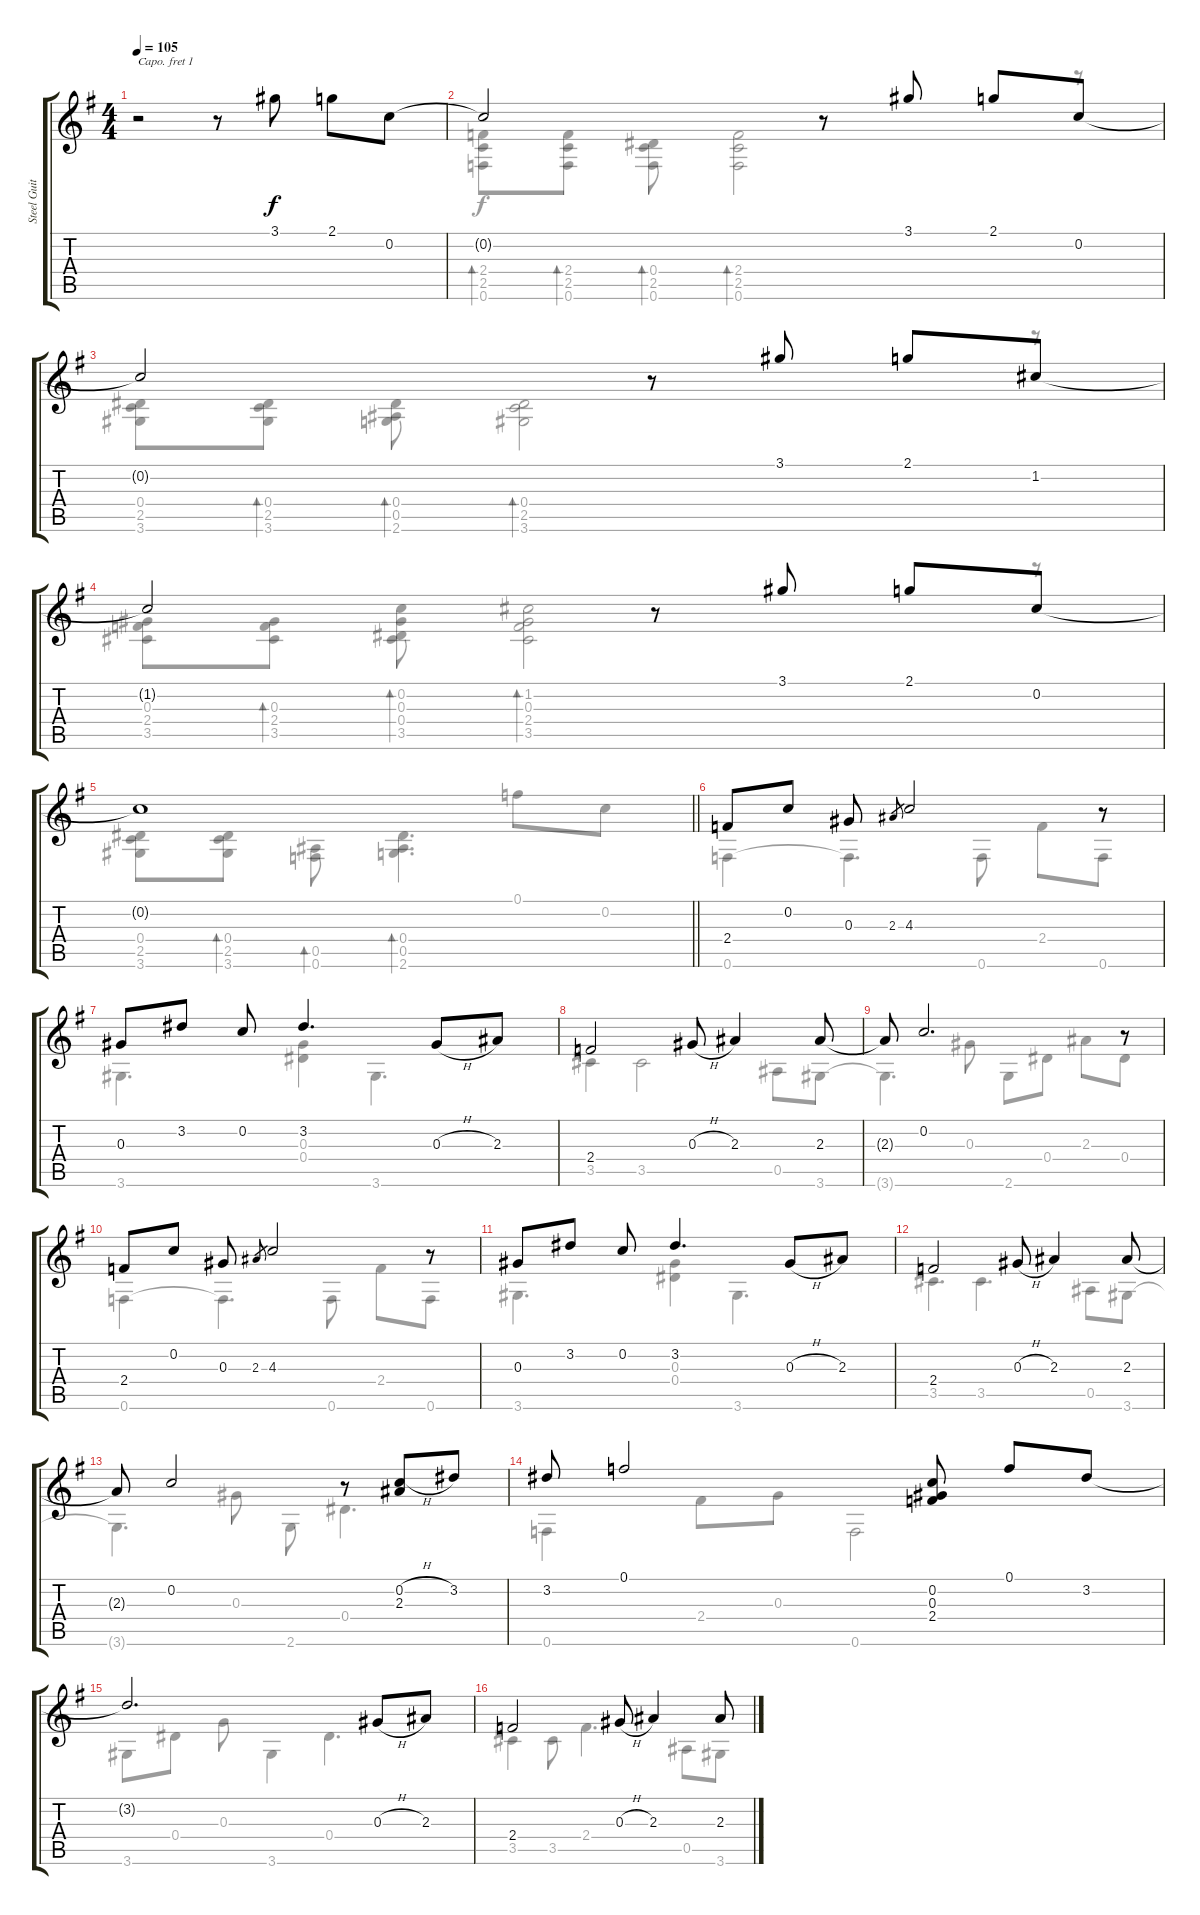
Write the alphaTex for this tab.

\track ("Steel Guitar" "Steel Guit") {instrument acousticguitarsteel}
\staff {score tabs}
\capo 1
\tuning (E4 B3 G3 D3 A2 E2) {hide}
\voice
\ts (4 4)
\tempo 105
\clef g2
\ks eminor
r.2{dy f instrument acousticguitarsteel} r.8 3.1.8 2.1.8 0.2.8 |
0.2{t}.2 r.8 3.1.8 2.1.8 0.2.8 |
0.2{t}.2 r.8 3.1.8 2.1.8 1.2.8 |
1.2{t}.2 r.8 3.1.8 2.1.8 0.2.8 |
\barLineRight lightlight
0.2{t}.1 |
2.4.8 0.2.8 0.3.8 2.3.8{gr} 4.3.2 r.8 |
0.3.8 3.2.8 0.2.8 3.2.4{d} 0.3{h}.8 2.3.8 |
2.4.2 0.3{h}.8 2.3.4 2.3.8 |
2.3{t}.8 0.2.2{d} r.8 |
2.4.8 0.2.8 0.3.8 2.3.8{gr} 4.3.2 r.8 |
0.3.8 3.2.8 0.2.8 3.2.4{d} 0.3{h}.8 2.3.8 |
2.4.2 0.3{h}.8 2.3.4 2.3.8 |
2.3{t}.8 0.2.2 r.8 (0.2{h} 2.3).8 3.2.8 |
3.2.8 0.1.2 (0.2 0.3 2.4).8 0.1.8 3.2.8 |
3.2{t}.2{d} 0.3{h}.8 2.3.8 |
2.4.2 0.3{h}.8 2.3.4 2.3.8
\voice
\clef g2
\ottava regular
\simile none
\ks eminor
|
(2.4 2.5 0.6).8{bd 30} (2.4 2.5 0.6).8{bd 30} (0.4 2.5 0.6).8{bd 30} (2.4 2.5 0.6).2{bd 30} r.8 |
(0.4 2.5 3.6).8 (0.4 2.5 3.6).8{bd 30} (0.4 0.5 2.6).8{bd 30} (0.4 2.5 3.6).2{bd 30} r.8 |
(0.3 2.4 3.5).8 (0.3 2.4 3.5).8{bd 30} (0.2 0.3 0.4 3.5).8{bd 30} (1.2 0.3 2.4 3.5).2{bd 30} r.8 |
\barLineRight lightlight
(0.4 2.5 3.6).8 (0.4 2.5 3.6).8{bd 30} (0.5 0.6).8{bd 30} (0.4 0.5 2.6).4{d bd 30} 0.1.8 0.2.8 |
0.6.4 0.6{t}.4{d} 0.6.8 2.4.8 0.6.8 |
3.6.4{d} (0.3 0.4).4 3.6.4{d} |
3.5.4 3.5.2 0.5.8 3.6.8 |
3.6{t}.4{d} 0.3.8 2.6.8 0.4.8 2.3.8 0.4.8 |
0.6.4 0.6{t}.4{d} 0.6.8 2.4.8 0.6.8 |
3.6.4{d} (0.3 0.4).4 3.6.4{d} |
3.5.4{d} 3.5.4{d} 0.5.8 3.6.8 |
3.6{t}.4{d} 0.3.8 2.6.8 0.4.4{d} |
0.6.4 2.4.8 0.3.8 0.6.2 |
3.6.8 0.4.8 0.3.8 3.6.4 0.4.4{d} |
3.5.4 3.5.8 2.4.4{d} 0.5.8 3.6.8
